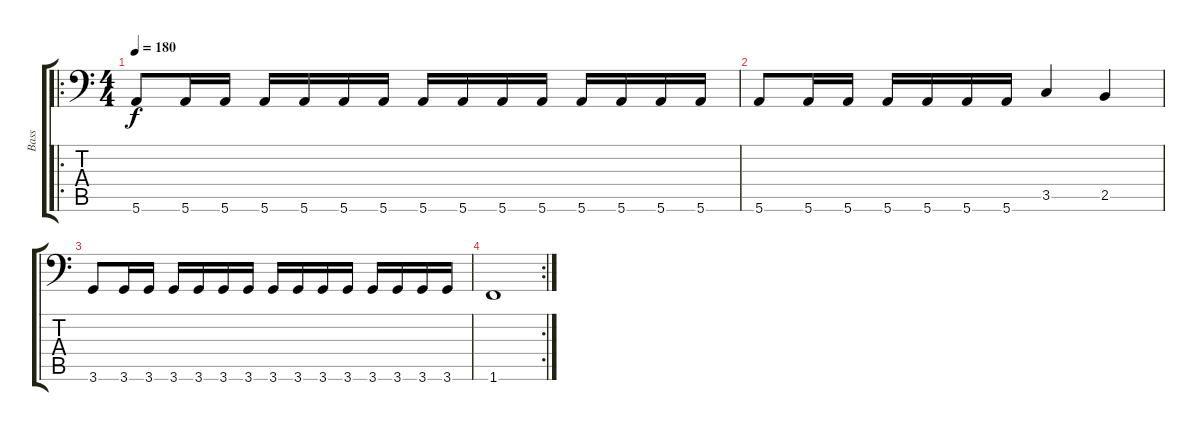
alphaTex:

\track ("Bass" "Bass") {instrument electricbasspick}
\staff {score tabs}
\tuning (E3 B2 G2 D2 A1 E1) {hide}
\ro
\ts (4 4)
\tempo 180
\clef f4
\ks c
5.6.8{dy f} 5.6.16 5.6.16 5.6.16 5.6.16 5.6.16 5.6.16 5.6.16 5.6.16 5.6.16 5.6.16 5.6.16 5.6.16 5.6.16 5.6.16 |
5.6.8 5.6.16 5.6.16 5.6.16 5.6.16 5.6.16 5.6.16 3.5.4 2.5.4 |
3.6.8 3.6.16 3.6.16 3.6.16 3.6.16 3.6.16 3.6.16 3.6.16 3.6.16 3.6.16 3.6.16 3.6.16 3.6.16 3.6.16 3.6.16 |
\rc 2
1.6.1
